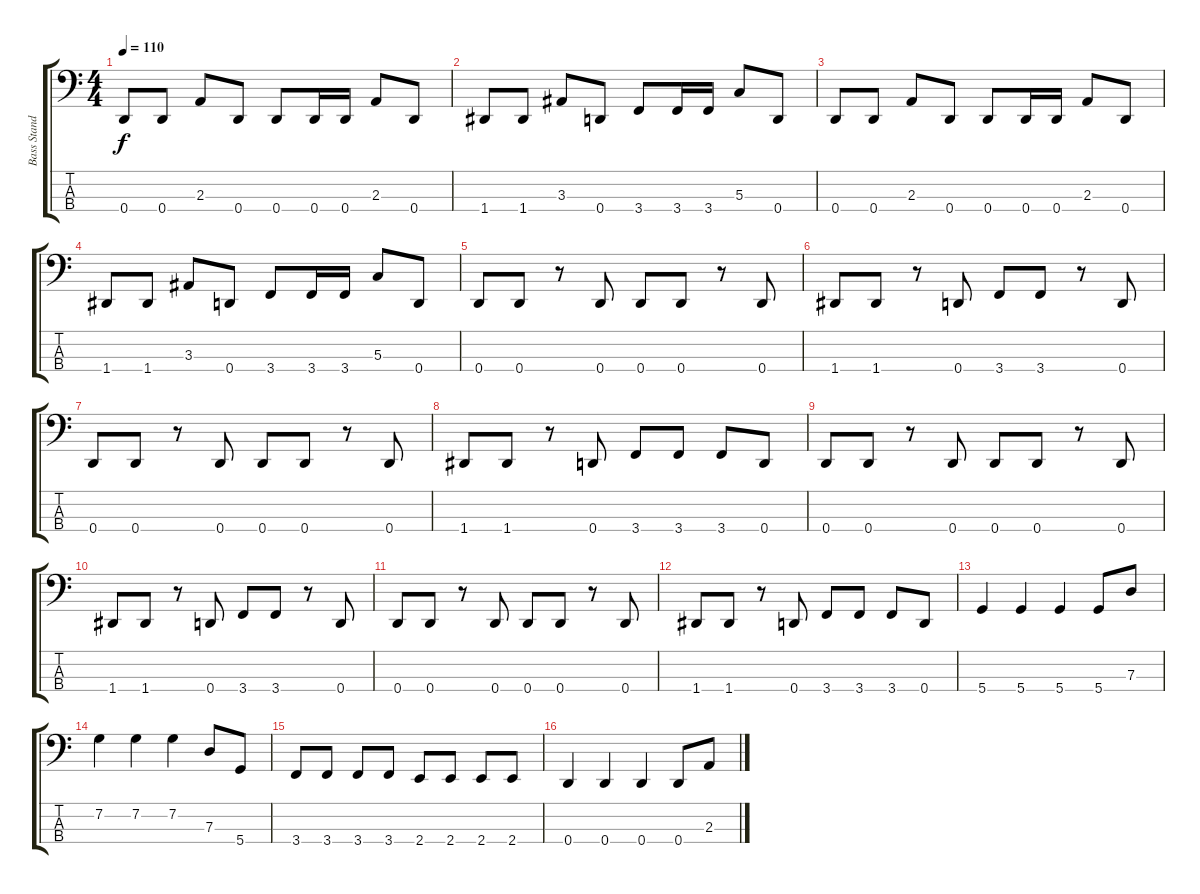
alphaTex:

\track ("Bass Standard" "Bass Stand") {instrument slapbass2}
\staff {score tabs}
\tuning (F2 C2 G1 D1) {hide}
\ts (4 4)
\tempo 110
\clef f4
\ks c
0.4.8{dy f} 0.4.8 2.3.8 0.4.8 0.4.8 0.4.16 0.4.16 2.3.8 0.4.8 |
1.4.8 1.4.8 3.3.8 0.4.8 3.4.8 3.4.16 3.4.16 5.3.8 0.4.8 |
0.4.8 0.4.8 2.3.8 0.4.8 0.4.8 0.4.16 0.4.16 2.3.8 0.4.8 |
1.4.8 1.4.8 3.3.8 0.4.8 3.4.8 3.4.16 3.4.16 5.3.8 0.4.8 |
0.4.8 0.4.8 r.8 0.4.8 0.4.8 0.4.8 r.8 0.4.8 |
1.4.8 1.4.8 r.8 0.4.8 3.4.8 3.4.8 r.8 0.4.8 |
0.4.8 0.4.8 r.8 0.4.8 0.4.8 0.4.8 r.8 0.4.8 |
1.4.8 1.4.8 r.8 0.4.8 3.4.8 3.4.8 3.4.8 0.4.8 |
0.4.8 0.4.8 r.8 0.4.8 0.4.8 0.4.8 r.8 0.4.8 |
1.4.8 1.4.8 r.8 0.4.8 3.4.8 3.4.8 r.8 0.4.8 |
0.4.8 0.4.8 r.8 0.4.8 0.4.8 0.4.8 r.8 0.4.8 |
1.4.8 1.4.8 r.8 0.4.8 3.4.8 3.4.8 3.4.8 0.4.8 |
5.4.4 5.4.4 5.4.4 5.4.8 7.3.8 |
7.2.4 7.2.4 7.2.4 7.3.8 5.4.8 |
3.4.8 3.4.8 3.4.8 3.4.8 2.4.8 2.4.8 2.4.8 2.4.8 |
0.4.4 0.4.4 0.4.4 0.4.8 2.3.8
